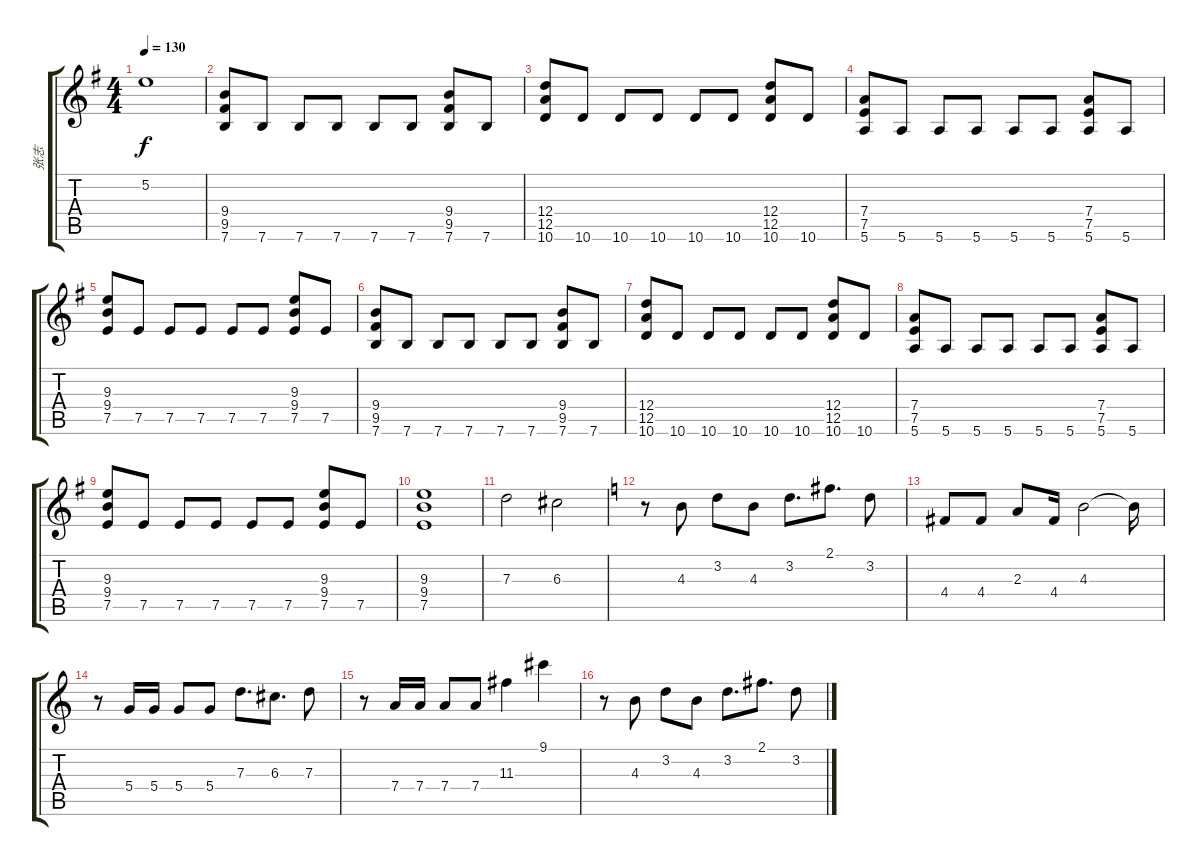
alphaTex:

\track ("张志" "张志") {instrument distortionguitar}
\staff {score tabs}
\tuning (E4 B3 G3 D3 A2 E2) {hide}
\ts (4 4)
\tempo 130
\clef g2
\ks g
5.2{t}.1{dy f} |
(9.4 9.5 7.6).8 7.6.8 7.6.8 7.6.8 7.6.8 7.6.8 (9.4 9.5 7.6).8 7.6.8 |
(12.4 12.5 10.6).8 10.6.8 10.6.8 10.6.8 10.6.8 10.6.8 (12.4 12.5 10.6).8 10.6.8 |
(7.4 7.5 5.6).8 5.6.8 5.6.8 5.6.8 5.6.8 5.6.8 (7.4 7.5 5.6).8 5.6.8 |
(9.3 9.4 7.5).8 7.5.8 7.5.8 7.5.8 7.5.8 7.5.8 (9.3 9.4 7.5).8 7.5.8 |
(9.4 9.5 7.6).8 7.6.8 7.6.8 7.6.8 7.6.8 7.6.8 (9.4 9.5 7.6).8 7.6.8 |
(12.4 12.5 10.6).8 10.6.8 10.6.8 10.6.8 10.6.8 10.6.8 (12.4 12.5 10.6).8 10.6.8 |
(7.4 7.5 5.6).8 5.6.8 5.6.8 5.6.8 5.6.8 5.6.8 (7.4 7.5 5.6).8 5.6.8 |
(9.3 9.4 7.5).8 7.5.8 7.5.8 7.5.8 7.5.8 7.5.8 (9.3 9.4 7.5).8 7.5.8 |
(9.3 9.4 7.5).1 |
7.3.2 6.3.2 |
\ks c
r.8 4.3.8 3.2.8 4.3.8 3.2.8{d} 2.1.8{d} 3.2.8 |
4.4.8 4.4.8 2.3.8 4.4.16 4.3.2 4.3{t}.16 |
r.8 5.4.16 5.4.16 5.4.8 5.4.8 7.3.8{d} 6.3.8{d} 7.3.8 |
r.8 7.4.16 7.4.16 7.4.8 7.4.8 11.3.4 9.1.4 |
r.8 4.3.8 3.2.8 4.3.8 3.2.8{d} 2.1.8{d} 3.2.8
